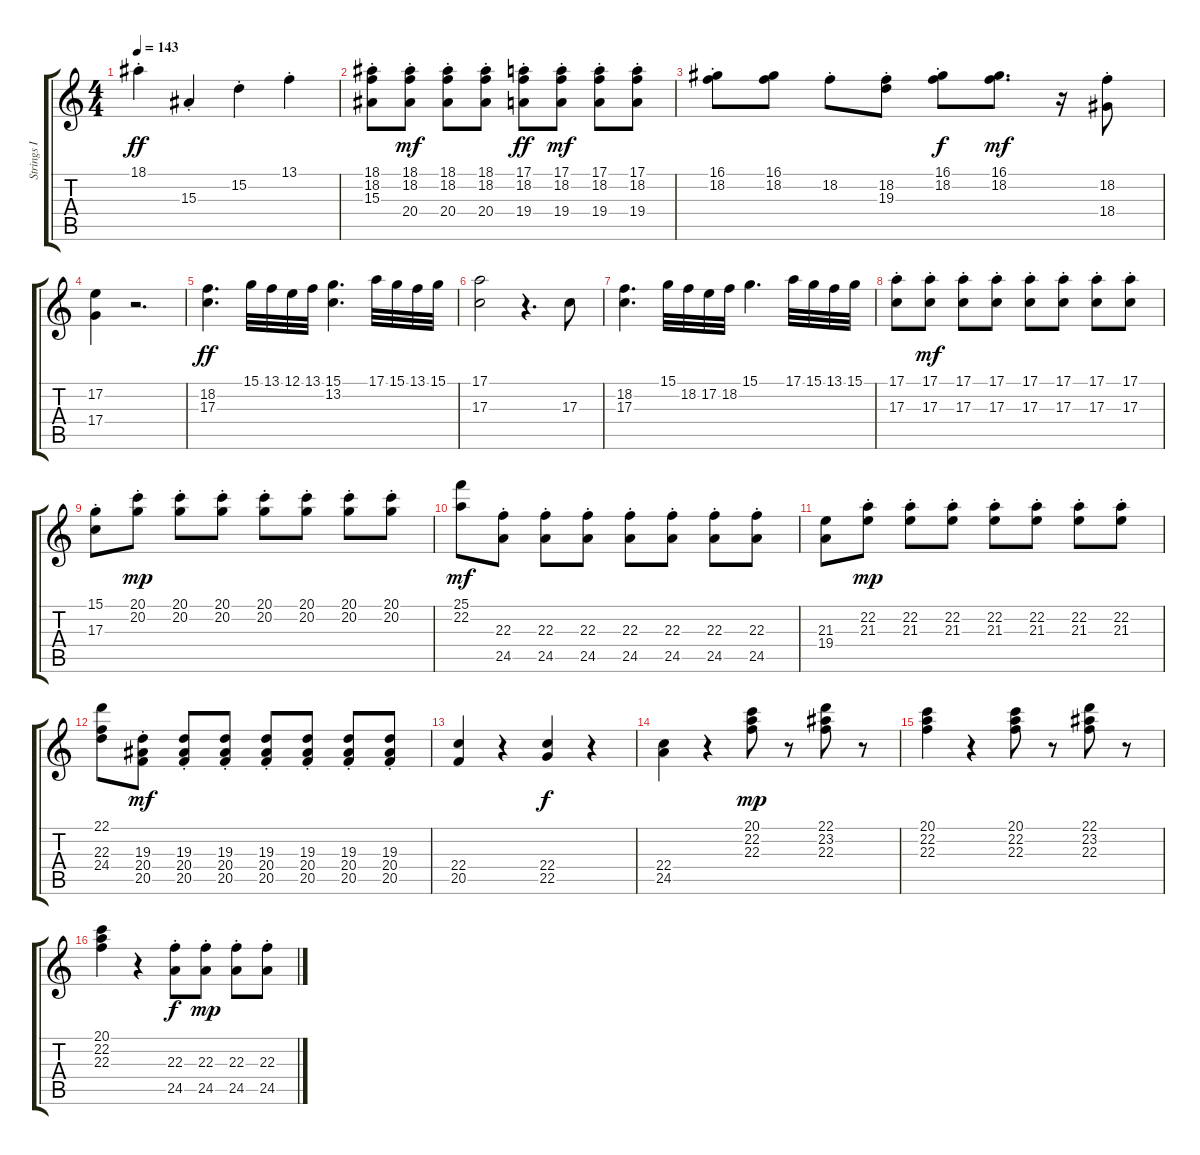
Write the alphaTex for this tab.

\track ("Strings I" "Strings I") {instrument stringensemble1}
\staff {score tabs}
\tuning (E4 B3 G3 D3 A2 E2) {hide}
\ts (4 4)
\tempo 143
\clef g2
\ks c
18.1{st}.4{dy ff} 15.3{st}.4 15.2{st}.4 13.1{st}.4 |
(18.1{st} 18.2{st} 15.3{st}).8 (18.1{st} 18.2{st} 20.4{st}).8{dy mf} (18.1{st} 18.2{st} 20.4{st}).8 (18.1{st} 18.2{st} 20.4{st}).8 (17.1{st} 18.2{st} 19.4{st}).8{dy ff} (17.1{st} 18.2{st} 19.4{st}).8{dy mf} (17.1{st} 18.2{st} 19.4{st}).8 (17.1{st} 18.2{st} 19.4{st}).8 |
(16.1{st} 18.2{st}).8 (16.1 18.2).8 18.2{st}.8 (18.2{st} 19.3{st}).8 (16.1{st} 18.2{st}).8{dy f} (16.1 18.2).8{d dy mf} r.16 (18.2{st} 18.4{st}).8 |
(17.2 17.4).4 r.2{d} |
(18.2 17.3).4{d dy ff} 15.1.32 13.1.32 12.1.32 13.1.32 (15.1 13.2).4{d} 17.1.32 15.1.32 13.1.32 15.1.32 |
(17.1 17.3).2 r.4{d} 17.3.8 |
(18.2 17.3).4{d} 15.1.32 18.2.32 17.2.32 18.2.32 15.1.4{d} 17.1.32 15.1.32 13.1.32 15.1.32 |
(17.1{st} 17.3{st}).8 (17.1{st} 17.3{st}).8{dy mf} (17.1{st} 17.3{st}).8 (17.1{st} 17.3{st}).8 (17.1{st} 17.3{st}).8 (17.1{st} 17.3{st}).8 (17.1{st} 17.3{st}).8 (17.1{st} 17.3{st}).8 |
(15.1{st} 17.3{st}).8 (20.1{st} 20.2{st}).8{dy mp} (20.1{st} 20.2{st}).8 (20.1{st} 20.2{st}).8 (20.1{st} 20.2{st}).8 (20.1{st} 20.2{st}).8 (20.1{st} 20.2{st}).8 (20.1{st} 20.2{st}).8 |
(25.1 22.2).8{dy mf} (22.3{st} 24.5{st}).8 (22.3{st} 24.5{st}).8 (22.3{st} 24.5{st}).8 (22.3{st} 24.5{st}).8 (22.3{st} 24.5{st}).8 (22.3{st} 24.5{st}).8 (22.3{st} 24.5{st}).8 |
(21.3 19.4).8 (22.2{st} 21.3{st}).8{dy mp} (22.2{st} 21.3{st}).8 (22.2{st} 21.3{st}).8 (22.2{st} 21.3{st}).8 (22.2{st} 21.3{st}).8 (22.2{st} 21.3{st}).8 (22.2{st} 21.3{st}).8 |
(22.1 22.3 24.4).8 (19.3{st} 20.4{st} 20.5{st}).8{dy mf} (19.3{st} 20.4{st} 20.5{st}).8 (19.3{st} 20.4{st} 20.5{st}).8 (19.3{st} 20.4{st} 20.5{st}).8 (19.3{st} 20.4{st} 20.5{st}).8 (19.3{st} 20.4{st} 20.5{st}).8 (19.3{st} 20.4{st} 20.5{st}).8 |
(22.4 20.5).4 r.4 (22.4 22.5).4{dy f} r.4 |
(22.4 24.5).4 r.4 (20.1 22.2 22.3).8{dy mp} r.8 (22.1 23.2 22.3).8 r.8 |
(20.1 22.2 22.3).4 r.4 (20.1 22.2 22.3).8 r.8 (22.1 23.2 22.3).8 r.8 |
(20.1 22.2 22.3).4 r.4 (22.3{st} 24.5{st}).8{dy f} (22.3{st} 24.5{st}).8{dy mp} (22.3{st} 24.5{st}).8 (22.3{st} 24.5{st}).8
